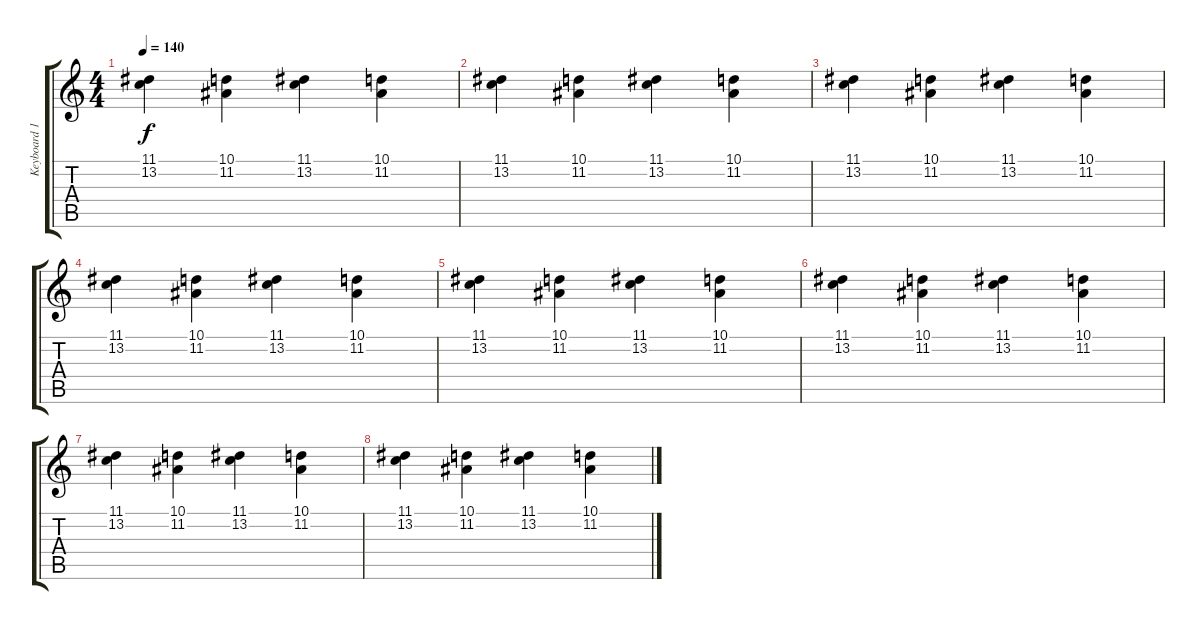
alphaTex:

\track ("Keyboard 1 - Mustis" "Keyboard 1") {instrument stringensemble1}
\staff {score tabs}
\tuning (E4 B3 G3 D3 A2 E2) {hide}
\ts (4 4)
\tempo 140
\clef g2
\ks c
(11.1 13.2).4{dy f volume 13 instrument choiraahs} (10.1 11.2).4 (11.1 13.2).4 (10.1 11.2).4 |
(11.1 13.2).4 (10.1 11.2).4 (11.1 13.2).4 (10.1 11.2).4 |
(11.1 13.2).4 (10.1 11.2).4 (11.1 13.2).4 (10.1 11.2).4 |
(11.1 13.2).4 (10.1 11.2).4 (11.1 13.2).4 (10.1 11.2).4 |
(11.1 13.2).4 (10.1 11.2).4 (11.1 13.2).4 (10.1 11.2).4 |
(11.1 13.2).4 (10.1 11.2).4 (11.1 13.2).4 (10.1 11.2).4 |
(11.1 13.2).4 (10.1 11.2).4 (11.1 13.2).4 (10.1 11.2).4 |
(11.1 13.2).4 (10.1 11.2).4 (11.1 13.2).4 (10.1 11.2).4
